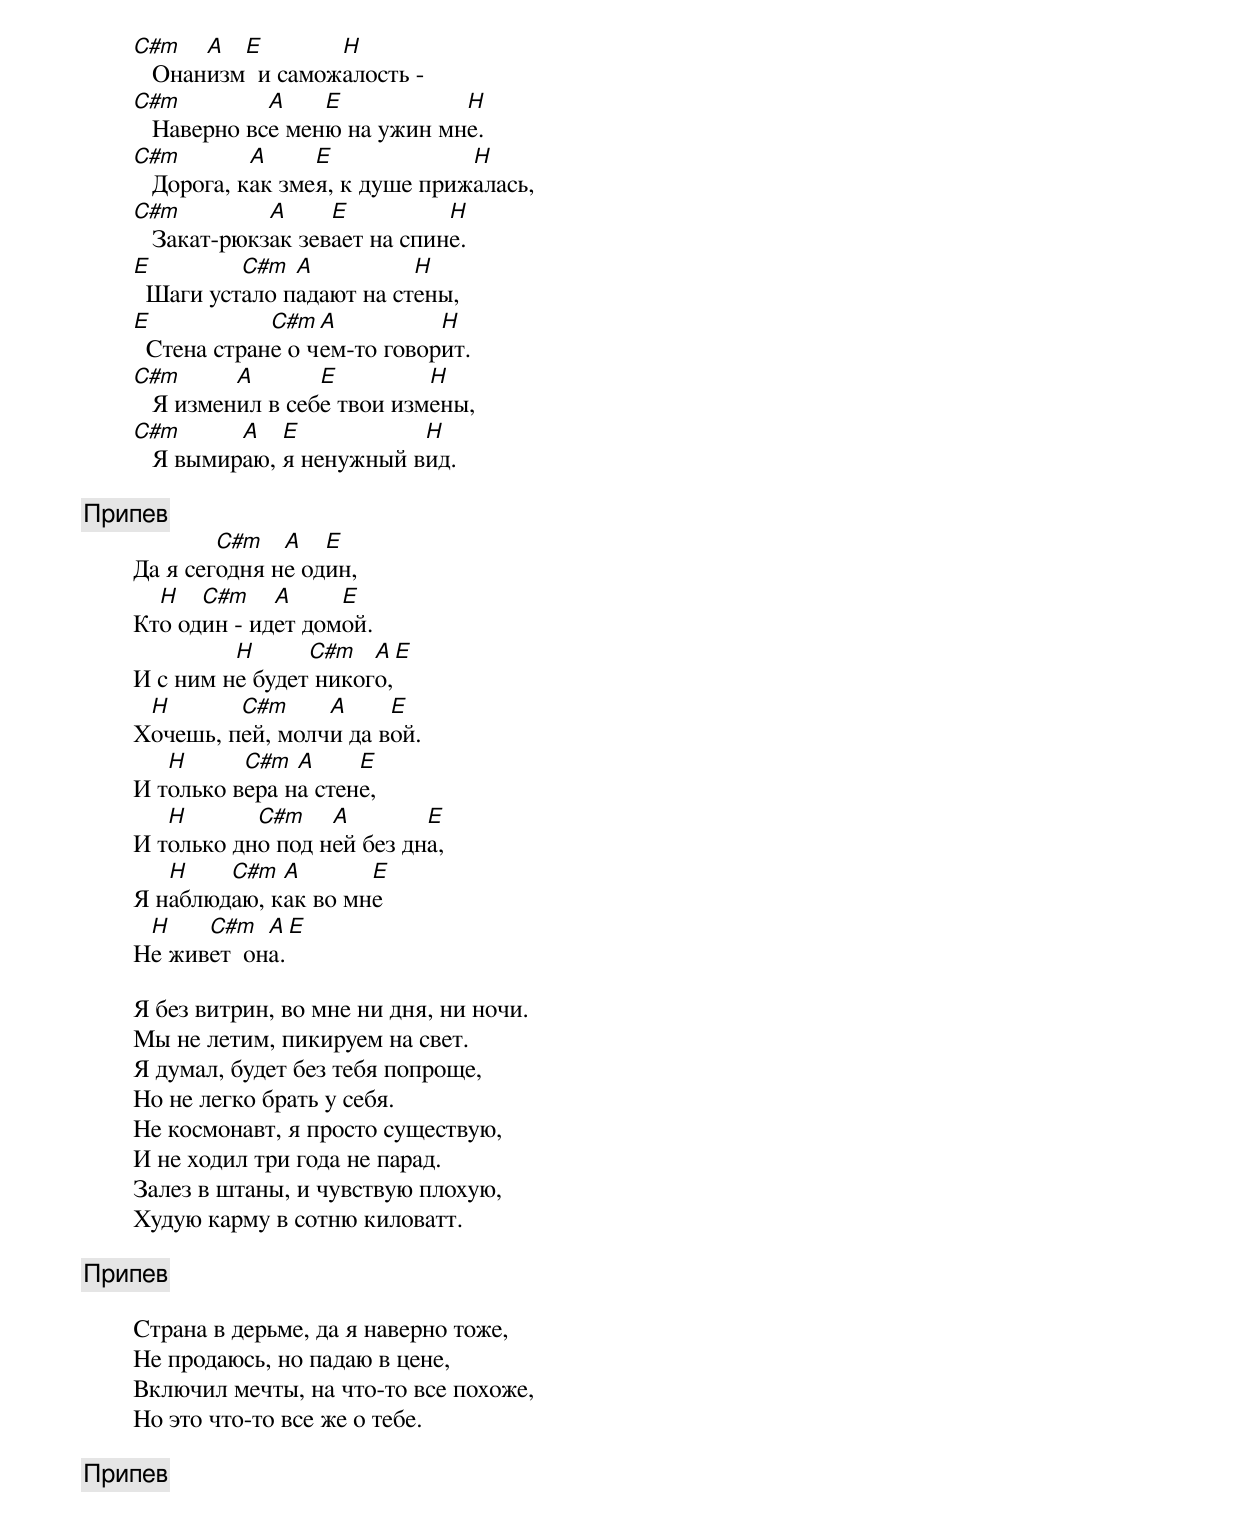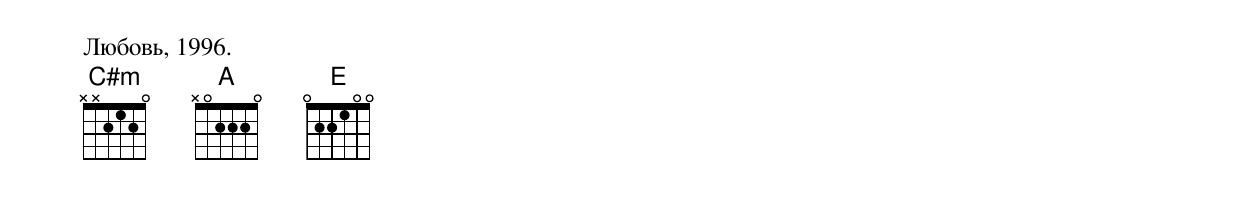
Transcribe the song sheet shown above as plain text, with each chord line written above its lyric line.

	C#m    A  E        H
	   Онанизм  и саможалость -
	C#m          A    E           H
	   Наверно все меню на ужин мне.
	C#m         A     E             H
	   Дорога, как змея, к душе прижалась,
	C#m          A     E          H
	   Закат-рюкзак зевает на спине.
	E         C#m  A          H
	  Шаги устало падают на стены,
	E            C#m  A          H
	  Стена стране о чем-то говорит.
	C#m       A       E         H
	   Я изменил в себе твои измены,
	C#m       A   E           H
	   Я вымираю, я ненужный вид.

	[Припев]
	        C#m   A   E
	Да я сегодня не один,
	  H   C#m    A     E
	Кто один - идет домой.
		 H      C#m   A   E
	И с ним не будет никого,
	 H       C#m     A     E
	Хочешь, пей, молчи да вой.
	   H      C#m  A     E
	И только вера на стене,
	   H       C#m    A        E
	И только дно под ней без дна,
	   H    C#m  A       E
	Я наблюдаю, как во мне
	 H    C#m   A     E
	Не живет  она.

	Я без витрин, во мне ни дня, ни ночи.
	Мы не летим, пикируем на свет.
	Я думал, будет без тебя попроще,
	Но не легко брать у себя.
	Не космонавт, я просто существую,
	И не ходил три года не парад.
	Залез в штаны, и чувствую плохую,
	Худую карму в сотню киловатт.

	[Припев]

	Страна в дерьме, да я наверно тоже,
	Не продаюсь, но падаю в цене,
	Включил мечты, на что-то все похоже,
	Но это что-то все же о тебе.

	[Припев]

Любовь, 1996.
